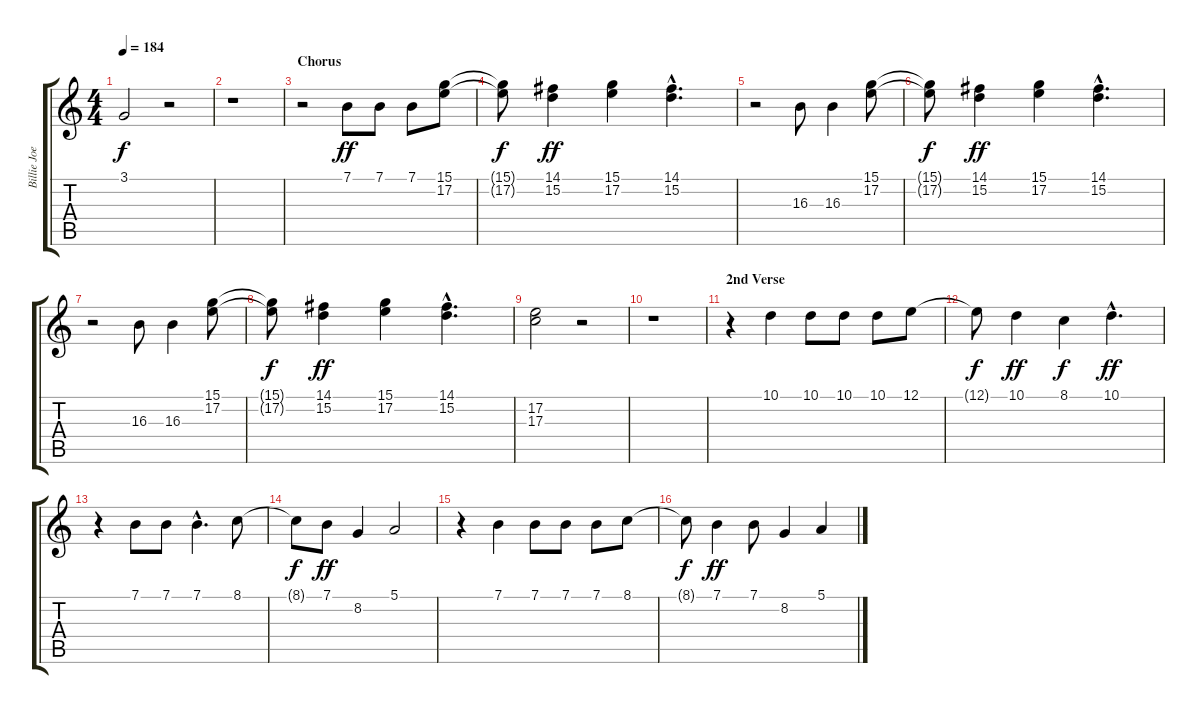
\track ("Billie Joe Armstrong (Voice)" "Billie Joe") {instrument lead6voice}
\staff {score tabs}
\tuning (E4 B3 G3 D3 A2 E2) {hide}
\ts (4 4)
\tempo 184
\clef g2
\ks c
3.1{t}.2{dy f} r.2 |
r.1 |
\section ("" "Chorus")
r.2 7.1.8{dy ff} 7.1.8 7.1.8 (15.1 17.2).8 |
(15.1{t} 17.2{t}).8{dy f} (14.1 15.2).4{dy ff} (15.1 17.2).4 (14.1{hac} 15.2{hac}).4{d} |
r.2 16.3.8 16.3.4 (15.1 17.2).8 |
(15.1{t} 17.2{t}).8{dy f} (14.1 15.2).4{dy ff} (15.1 17.2).4 (14.1{hac} 15.2{hac}).4{d} |
r.2 16.3.8 16.3.4 (15.1 17.2).8 |
(15.1{t} 17.2{t}).8{dy f} (14.1 15.2).4{dy ff} (15.1 17.2).4 (14.1{hac} 15.2{hac}).4{d} |
(17.2 17.3).2 r.2 |
r.1 |
\section ("" "2nd Verse")
r.4 10.1.4 10.1.8 10.1.8 10.1.8 12.1.8 |
12.1{t}.8{dy f} 10.1.4{dy ff} 8.1.4{dy f} 10.1{hac}.4{d dy ff} |
r.4 7.1.8 7.1.8 7.1{hac}.4{d} 8.1.8 |
8.1{t}.8{dy f} 7.1.8{dy ff} 8.2.4 5.1.2 |
r.4 7.1.4 7.1.8 7.1.8 7.1.8 8.1.8 |
8.1{t}.8{dy f} 7.1.4{dy ff} 7.1.8 8.2.4 5.1.4
